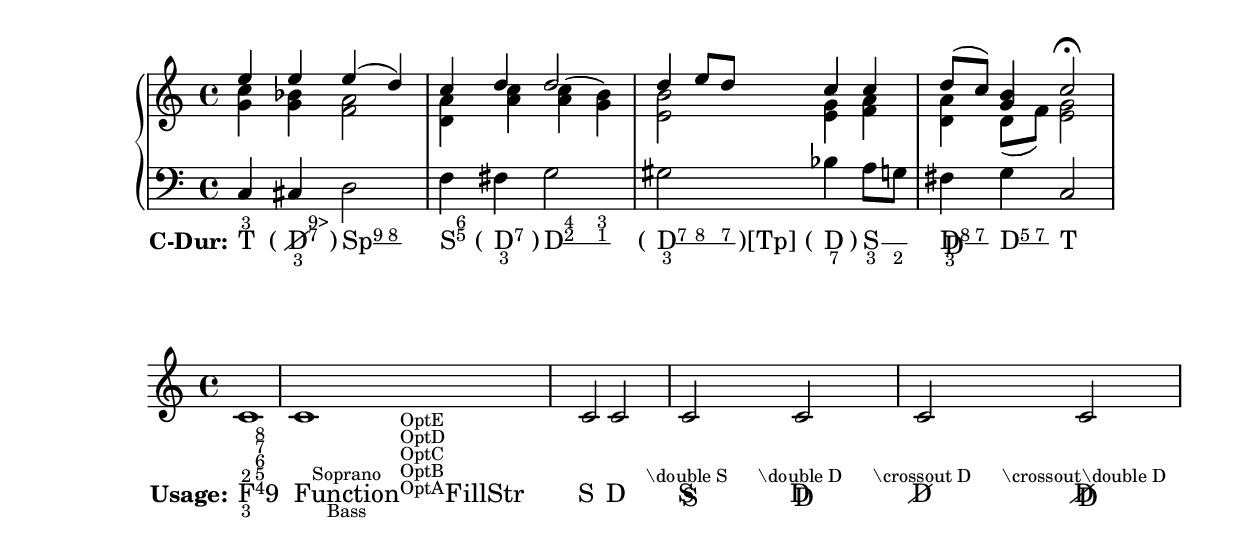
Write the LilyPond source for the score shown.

% http://lsr.di.unimi.it/LSR/Item?id=967
% http://lists.gnu.org/archive/html/lilypond-user/2014-12/msg00123.html
% http://www.mail-archive.com/lilypond-user%40gnu.org/msg60732.html
% Contributed by Klaus Blum

\version "2.18.2"

% http://lsr.di.unimi.it/LSR/Item?id=967
% http://lists.gnu.org/archive/html/lilypond-user/2014-12/msg00123.html
% http://www.mail-archive.com/lilypond-user%40gnu.org/msg60732.html
% Contributed by Klaus Blum

\version "2.18.2"

% ---------------------------------------------------------------
%               The "central" function
% Usage:
% FunctionLetter SopranoNote BassNote OptA OptB OptC OptD OptE FillStr
% ---------------------------------------------------------------

#(define-markup-command (fSymbol layout props FunctionLetter SopranoNote BassNote OptA OptB OptC OptD OptE FillStr)
   (markup? markup? markup? markup? markup? markup? markup? markup? markup?)
   (interpret-markup layout props
     #{
       \markup{
         \concat {
           \override #'(baseline-skip . 1.4)
           \center-column {
             \override #`(direction . ,UP)
             \override #'(baseline-skip . 2.0)
             \dir-column {
               \halign #CENTER
               $FunctionLetter
               \tiny
               \halign #CENTER
               $SopranoNote
             }
             \tiny
             $BassNote
           }
           \tiny
           \override #`(direction . ,UP)
           \override #'(baseline-skip . 0.8)
           \dir-column {
             " "
             {
               \override #`(direction . ,UP)
               \override #'(baseline-skip . 1.3)
               \dir-column { $OptA  $OptB $OptC $OptD $OptE }
             }
           }
           $FillStr
         }
       }
     #}))

% ---------------------------------------------------------------
%               Extender lines
% The text parameter "fText" will be placed at the left end of the extender.
% It will only consist of some spaces to move the left end a little forward.
% ---------------------------------------------------------------

fExtend =
#(define-music-function (parser location fText) (string?)
   #{
     \once \override TextSpanner #'direction = #DOWN
     \once \override TextSpanner #'style = #'line
     \once \override TextSpanner #'outside-staff-priority = ##f
     \once \override TextSpanner #'padding = #-0.6 % sets the distance of the line from the lyrics
     \once \override TextSpanner #'bound-details =
     #`((left . ((Y . 0)
                 (padding . 0)
                 (attach-dir . ,LEFT)))
        (left-broken . ((end-on-note . #t)))
        (right . ((Y . 0)
                  (padding . 0)
                  (attach-dir . ,RIGHT))))
     \once \override TextSpanner.bound-details.left.text = $fText
   #})

% ---------------------------------------------------------------
% ----- cross out the letter for "shortened dominants" (where base is omitted):
% ---------------------------------------------------------------

#(define-markup-command (crossout layout props letter)
   (markup?)
   (interpret-markup layout props
     #{
       \markup{
         \concat {
           \override #'(baseline-skip . 0.4)
           \left-column {
             $letter
             \with-dimensions #'(-0.0 . 0.0) #'(0 . 0)
             \translate-scaled #'(-0.3 . 0.3)
             \with-dimensions #'(-0.0 . 0.0) #'(0 . 0)
             \draw-line #'(2.3 . 1.8)
           }
         }
       }
     #}))

% ---------------------------------------------------------------
% ----- double-printed letters for double dominant or double subdominant:
% ---------------------------------------------------------------

#(define-markup-command (double layout props letter)
   (markup?)
   (interpret-markup layout props
     #{
       \markup{
         \concat {
           \override #'(baseline-skip . 0.4)
           \left-column {
             $letter
             \with-dimensions #'(-0.4 . 0.6) #'(0 . 0)
             $letter
           }
         }
       }
     #}))

% ---------------------------------------------------------------
% opening round bracket before a chord:
% ---------------------------------------------------------------

openbracket = { \set stanza = \markup {\normal-text \magnify #1.1 " ("} }







%\paper {
%  indent = 0
%  ragged-right = ##f
%}

%\header {
%  tagline = ##f
%}


% ---------------------------------------------------------------
% ----- Voices: soprano, alto, tenor
% ---------------------------------------------------------------

global  = { \key c \major  \time 4/4}

sopranmel = \relative c'' {
  \clef treble
  \stemUp
  \global
  e4 e e( d)
  c4 d d2
  d4 e8 d c4 c
  d8( c) <b g>4 c2\fermata

}

altmel = \relative c'' {
  \clef treble
  \stemDown
  \global
  c4 bes a2
  a4 c c( b)
  b2 g4 a
  a4 \hideNotes g8 s \unHideNotes g2
}

tenormel = \relative c' {
  \clef treble
  \stemDown
  \global
  g'4 g f2
  d4 a' a( g)
  e2 e4 f
  d4 d8( f) e2
}



% ---------------------------------------------------------------
% ----- hidden bass voice (not to be displayed, only
% ----- for aligning the lyrics via "lyricsto"
% ---------------------------------------------------------------

bassmelhidden =
\relative c {
  \clef bass
  \stemDown
  \global
  \override NoteHead.color = #red
  \override NoteColumn #'ignore-collision = ##t
  f,4 cis'4 d d
  f4 fis4 g g
  gis4 gis8 gis bes4 a8 g
  fis8 fis g8 g c,2
}

% ---------------------------------------------------------------
% ----- bass voice to be displayed
% ---------------------------------------------------------------

bassmelshown = \relative c {
  \clef bass
  \stemNeutral
  \global
  %    \hideNotes
  c4 cis4 d2
  f4 fis4 g2
  gis2 bes4 a8 g
  fis4 g4 c,2
}

% ---------------------------------------------------------------
% ----- "lyrics": Symbols for functional harmony
% ---------------------------------------------------------------

lyr = \lyricmode {
  \override LyricText.self-alignment-X = #LEFT
  \override LyricExtender.left-padding = #-0.5
  \override LyricExtender.extra-offset = #'(0 . 0.5)

  % Usage:
  %
  % FunctionLetter SopranoNote BassNote OptA OptB OptC OptD OptE FillStr

  \set stanza = #"C-Dur:"
  \markup \fSymbol "T" "3" ""  "" "" "" "" ""   ""
  \openbracket
  \markup \fSymbol \crossout "D" "" "3"  "7" "9>" "" "" ""   ")"
  \fExtend "     " % call this function BEFORE the lyric event
  \markup \fSymbol "Sp" "" ""  "9" "" "" "" ""   ""
  \startTextSpan  % call \startTextSpan AFTER the lyric event
  \markup \fSymbol "" "" ""  "8" "" "" "" ""   ""
  \stopTextSpan
  \markup \fSymbol "S" "" ""  "5" "6" "" "" ""   ""
  \openbracket
  \markup \fSymbol "D" "" "3"  "7" "" "" "" ""   " )"
  \fExtend "   "
  \markup \fSymbol "D" "" ""  "2" "4" "" "" ""   ""
  \startTextSpan
  \markup \fSymbol "" "" ""  "1" "3" "" "" ""   ""
  \stopTextSpan
  \openbracket
  \fExtend "   "
  \markup \fSymbol "D" "" "3"  "7" "" "" "" ""   ""
  \startTextSpan
  \markup \fSymbol "" "" ""  "8" "" "" "" ""   ""
  \markup \fSymbol "" "" ""  "7" "" "" "" ""   " )[Tp]"
  \stopTextSpan
  \openbracket
  \markup \fSymbol "D" "" "7"  "" "" "" "" ""   ")"
  \fExtend "   "
  \markup \fSymbol "S" "" "3"  "" "" "" "" ""   ""
  \startTextSpan
  \markup \fSymbol " " "" "2"  "" "" "" "" ""   ""
  \stopTextSpan
  \fExtend "    "
  \markup \fSymbol \double "D" "" "3"  "8" "" "" "" ""   ""
  \startTextSpan
  \markup \fSymbol "" "" ""  "7" "" "" "" ""   ""
  \stopTextSpan
  \fExtend "   "
  \markup \fSymbol "D" "" ""  "5" "" "" "" ""   ""
  \startTextSpan
  \markup \fSymbol "" "" ""  "7" "" "" "" ""   ""
  \stopTextSpan
  \markup \fSymbol "T" "" ""  "" "" "" "" ""   ""
}


\score {
  \new GrandStaff <<
    \new Staff = upper
    \with { printPartCombineTexts = ##f }
    {
      <<
        \sopranmel \\
        \partcombine \altmel \tenormel
      >>
    }
    \new Staff = lower
    \new Voice = "bassstimmeSichtbar"
    \with { printPartCombineTexts = ##f }
    {
      <<
        \bassmelshown
        % change "NullVoice" to "Voice" to make the hidden bass voice visible:
        \new NullVoice = "bassstimme" {\shiftOff  \bassmelhidden}
        \new Lyrics \lyricsto "bassstimme" \lyr
      >>
    }
  >>
  \layout {
    \context {
      \Lyrics
      \consists "Text_spanner_engraver"
    }
  }
}

\markup \vspace #2

\score {
  \relative c' { c1 c c2 c c c c c }
  \addlyrics {
    \override LyricText.self-alignment-X = #LEFT
    \set stanza = #"Usage:"
    \markup \fSymbol "F" "2" "3"  "4" "5" "6" "7" "8"   "9"
    \markup \fSymbol "Function" "Soprano" "Bass"  "OptA" "OptB" "OptC" "OptD" "OptE"   "FillStr       "
    \override LyricText.self-alignment-X = #CENTER
    \markup \fSymbol "S" "" ""  "" "" "" "" ""   ""
    \markup \fSymbol "D" "" ""  "" "" "" "" ""   ""
    \markup \fSymbol \double S "  \double S  " ""  "" "" "" "" ""   ""
    \markup \fSymbol \double "D" "  \double D  " ""  "" "" "" "" ""   ""
    \markup \fSymbol \crossout "D" "  \crossout D  " ""  "" "" "" "" ""   ""
    \markup \fSymbol \crossout \double "D" "  \crossout\double D  " ""  "" "" "" "" ""   ""
  }
}